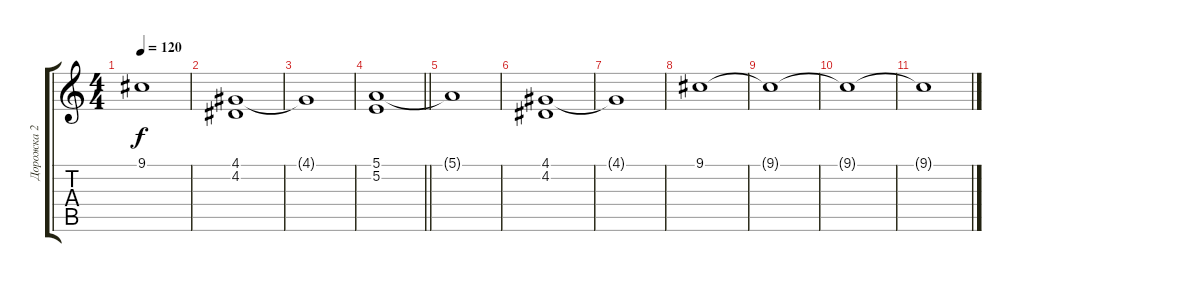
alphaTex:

\track ("Дорожка 2" "Дорожка 2") {instrument synthstrings2}
\staff {score tabs}
\tuning (E4 B3 G3 D3 A2 E2) {hide}
\ts (4 4)
\tempo 120
\clef g2
\ks c
9.1{t}.1{dy f} |
(4.1 4.2).1 |
4.1{t}.1 |
\barLineRight lightlight
(5.1 5.2).1 |
\section ("" "")
5.1{t}.1 |
(4.1 4.2).1 |
4.1{t}.1 |
9.1.1 |
9.1{t}.1 |
9.1{t}.1 |
9.1{t}.1
